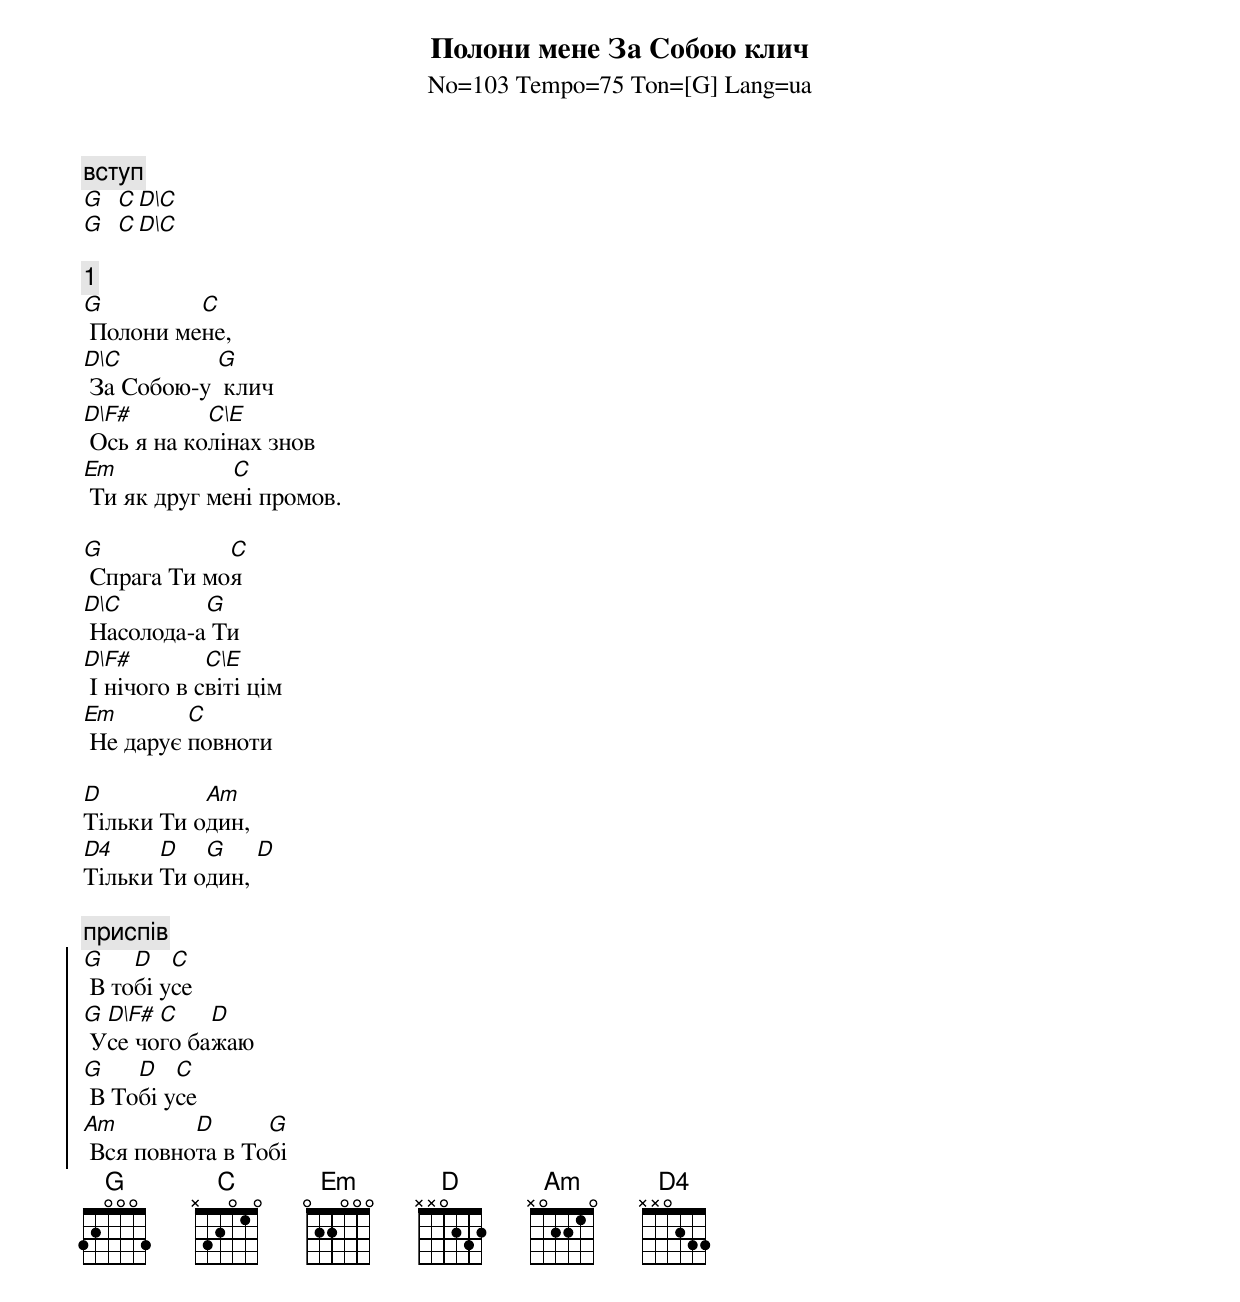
{title:Полони мене За Собою клич}
{subtitle:No=103 Tempo=75 Ton=[G] Lang=ua}

{c: вступ}
[G]  [C][D\C]
[G]  [C][D\C]

{c: 1}
[G] Полони ме[C]не,
[D\C] За Собою-у [G] клич
[D\F#] Ось я на ко[C\E]лінах знов
[Em] Ти як друг ме[C]ні промов.

[G] Спрага Ти мо[C]я
[D\C] Насолода-а[G] Ти
[D\F#] І нічого в с[C\E]віті цім
[Em] Не дарує [C]повноти

[D]Тільки Ти о[Am]дин,
[D4]Тільки [D]Ти о[G]дин, [D]

{c: приспів}
{soc}
[G] В то[D]бі у[C]се
[G] У[D\F#]се чо[C]го ба[D]жаю
[G] В То[D]бі у[C]се
[Am] Вся повно[D]та в То[G]бі
{eoc}
